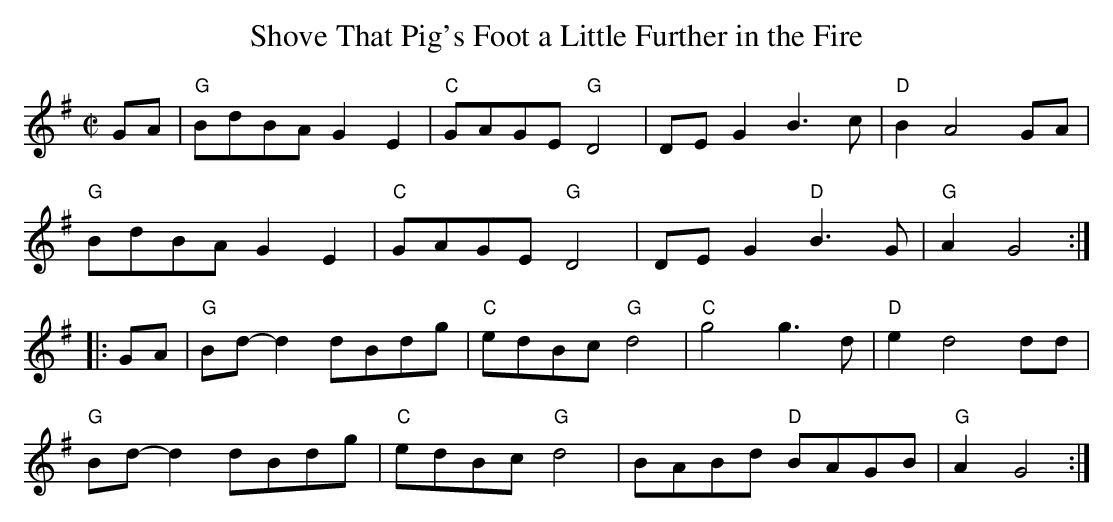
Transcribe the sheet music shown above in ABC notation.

X:1
T:Shove That Pig's Foot a Little Further in the Fire
M:C|
L:1/8
K:G
GA |\
"G"BdBA G2 E2 | "C"GAGE "G"D4 | DE G2 B3c | "D"B2 A4 GA |
"G"BdBA G2 E2 | "C"GAGE "G"D4 | DE G2 "D"B3G | "G"A2 G4 :|
|: GA |\
"G"Bd-d2 dBdg | "C"edBc "G"d4 | "C"g4 g3d | "D"e2 d4 dd |
"G"Bd-d2 dBdg | "C"edBc "G"d4 | BABd "D"BAGB | "G"A2 G4 :|
